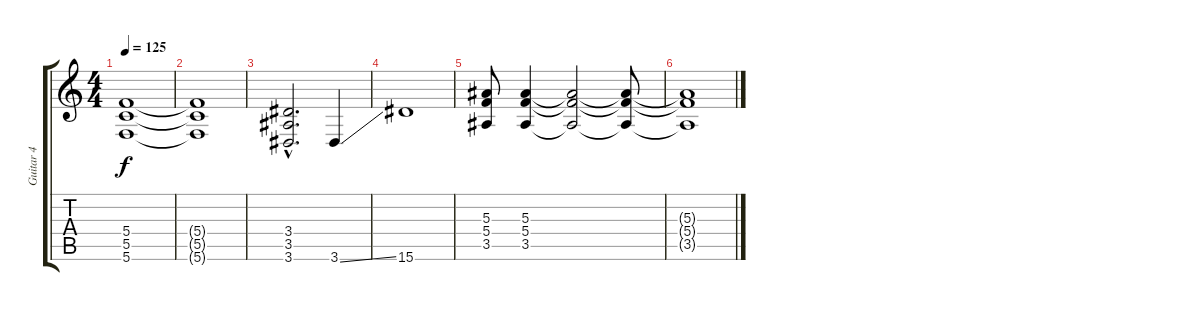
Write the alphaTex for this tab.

\track ("Guitar 4" "Guitar 4") {instrument overdrivenguitar}
\staff {score tabs}
\tuning (D4 A3 F3 C3 G2 C2) {hide}
\ts (4 4)
\tempo 125
\clef g2
\ks c
(5.4 5.5 5.6).1{dy f} |
(5.4{t} 5.5{t} 5.6{t}).1 |
(3.4{hac} 3.5{hac} 3.6{hac}).2{d} 3.6{ss}.4 |
15.6.1 |
(5.3 5.4 3.5).8 (5.3 5.4 3.5).4 (5.3{t} 5.4{t} 3.5{t}).2 (5.3{t} 5.4{t} 3.5{t}).8 |
(5.3{t} 5.4{t} 3.5{t}).1
